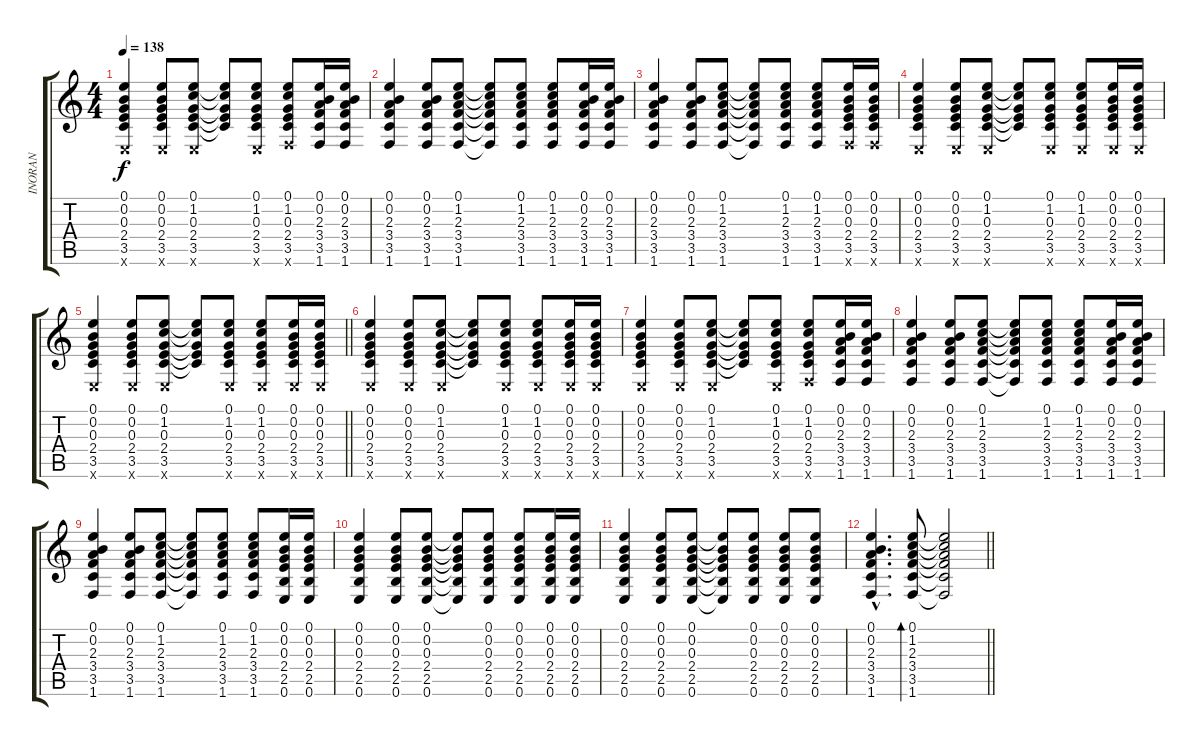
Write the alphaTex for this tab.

\track ("INORAN" "INORAN") {instrument acousticguitarsteel}
\staff {score tabs}
\tuning (E4 B3 G3 D3 A2 E2) {hide}
\ts (4 4)
\tempo 138
\clef g2
\ks c
(0.1 0.2 0.3 2.4 3.5 0.6{x}).4{dy f} (0.1 0.2 0.3 2.4 3.5 0.6{x}).8 (0.1 1.2 0.3 2.4 3.5 0.6{x}).8 (0.1{t} 1.2{t} 0.3{t} 2.4{t} 3.5{t}).8 (0.1 1.2 0.3 2.4 3.5 0.6{x}).8 (0.1 1.2 0.3 2.4 3.5 1.6{x}).8 (0.1 0.2 2.3 3.4 3.5 1.6).16 (0.1 0.2 2.3 3.4 3.5 1.6).16 |
(0.1 0.2 2.3 3.4 3.5 1.6).4 (0.1 0.2 2.3 3.4 3.5 1.6).8 (0.1 1.2 2.3 3.4 3.5 1.6).8 (0.1{t} 1.2{t} 2.3{t} 3.4{t} 3.5{t} 1.6{t}).8 (0.1 1.2 2.3 3.4 3.5 1.6).8 (0.1 1.2 2.3 3.4 3.5 1.6).8 (0.1 0.2 2.3 3.4 3.5 1.6).16 (0.1 0.2 2.3 3.4 3.5 1.6).16 |
(0.1 0.2 2.3 3.4 3.5 1.6).4 (0.1 0.2 2.3 3.4 3.5 1.6).8 (0.1 1.2 2.3 3.4 3.5 1.6).8 (0.1{t} 1.2{t} 2.3{t} 3.4{t} 3.5{t} 1.6{t}).8 (0.1 1.2 2.3 3.4 3.5 1.6).8 (0.1 1.2 2.3 3.4 3.5 1.6).8 (0.1 0.2 0.3 2.4 3.5 1.6{x}).16 (0.1 0.2 0.3 2.4 3.5 1.6{x}).16 |
(0.1 0.2 0.3 2.4 3.5 0.6{x}).4 (0.1 0.2 0.3 2.4 3.5 0.6{x}).8 (0.1 1.2 0.3 2.4 3.5 0.6{x}).8 (0.1{t} 1.2{t} 0.3{t} 2.4{t} 3.5{t}).8 (0.1 1.2 0.3 2.4 3.5 0.6{x}).8 (0.1 1.2 0.3 2.4 3.5 0.6{x}).8 (0.1 0.2 0.3 2.4 3.5 0.6{x}).16 (0.1 0.2 0.3 2.4 3.5 0.6{x}).16 |
\barLineRight lightlight
(0.1 0.2 0.3 2.4 3.5 0.6{x}).4 (0.1 0.2 0.3 2.4 3.5 0.6{x}).8 (0.1 1.2 0.3 2.4 3.5 0.6{x}).8 (0.1{t} 1.2{t} 0.3{t} 2.4{t} 3.5{t}).8 (0.1 1.2 0.3 2.4 3.5 0.6{x}).8 (0.1 1.2 0.3 2.4 3.5 0.6{x}).8 (0.1 0.2 0.3 2.4 3.5 0.6{x}).16 (0.1 0.2 0.3 2.4 3.5 0.6{x}).16 |
(0.1 0.2 0.3 2.4 3.5 0.6{x}).4 (0.1 0.2 0.3 2.4 3.5 0.6{x}).8 (0.1 1.2 0.3 2.4 3.5 0.6{x}).8 (0.1{t} 1.2{t} 0.3{t} 2.4{t} 3.5{t}).8 (0.1 1.2 0.3 2.4 3.5 0.6{x}).8 (0.1 1.2 0.3 2.4 3.5 0.6{x}).8 (0.1 0.2 0.3 2.4 3.5 0.6{x}).16 (0.1 0.2 0.3 2.4 3.5 0.6{x}).16 |
(0.1 0.2 0.3 2.4 3.5 0.6{x}).4 (0.1 0.2 0.3 2.4 3.5 0.6{x}).8 (0.1 1.2 0.3 2.4 3.5 0.6{x}).8 (0.1{t} 1.2{t} 0.3{t} 2.4{t} 3.5{t}).8 (0.1 1.2 0.3 2.4 3.5 0.6{x}).8 (0.1 1.2 0.3 2.4 3.5 1.6{x}).8 (0.1 0.2 2.3 3.4 3.5 1.6).16 (0.1 0.2 2.3 3.4 3.5 1.6).16 |
(0.1 0.2 2.3 3.4 3.5 1.6).4 (0.1 0.2 2.3 3.4 3.5 1.6).8 (0.1 1.2 2.3 3.4 3.5 1.6).8 (0.1{t} 1.2{t} 2.3{t} 3.4{t} 3.5{t} 1.6{t}).8 (0.1 1.2 2.3 3.4 3.5 1.6).8 (0.1 1.2 2.3 3.4 3.5 1.6).8 (0.1 0.2 2.3 3.4 3.5 1.6).16 (0.1 0.2 2.3 3.4 3.5 1.6).16 |
(0.1 0.2 2.3 3.4 3.5 1.6).4 (0.1 0.2 2.3 3.4 3.5 1.6).8 (0.1 1.2 2.3 3.4 3.5 1.6).8 (0.1{t} 1.2{t} 2.3{t} 3.4{t} 3.5{t} 1.6{t}).8 (0.1 1.2 2.3 3.4 3.5 1.6).8 (0.1 1.2 2.3 3.4 3.5 1.6).8 (0.1 0.2 0.3 2.4 2.5 0.6).16 (0.1 0.2 0.3 2.4 2.5 0.6).16 |
(0.1 0.2 0.3 2.4 2.5 0.6).4 (0.1 0.2 0.3 2.4 2.5 0.6).8 (0.1 0.2 0.3 2.4 2.5 0.6).8 (0.1{t} 0.2{t} 0.3{t} 2.4{t} 2.5{t} 0.6{t}).8 (0.1 0.2 0.3 2.4 2.5 0.6).8 (0.1 0.2 0.3 2.4 2.5 0.6).8 (0.1 0.2 0.3 2.4 2.5 0.6).16 (0.1 0.2 0.3 2.4 2.5 0.6).16 |
(0.1 0.2 0.3 2.4 2.5 0.6).4 (0.1 0.2 0.3 2.4 2.5 0.6).8 (0.1 0.2 0.3 2.4 2.5 0.6).8 (0.1{t} 0.2{t} 0.3{t} 2.4{t} 2.5{t} 0.6{t}).8 (0.1 0.2 0.3 2.4 2.5 0.6).8 (0.1 0.2 0.3 2.4 2.5 0.6).8 (0.1 0.2 0.3 2.4 2.5 0.6).8 |
\barLineRight lightlight
(0.1{hac} 0.2{hac} 2.3{hac} 3.4{hac} 3.5{hac} 1.6{hac}).4{d} (0.1 1.2 2.3 3.4 3.5 1.6).8{bd 480} (0.1{t} 1.2{t} 2.3{t} 3.4{t} 3.5{t} 1.6{t}).2
